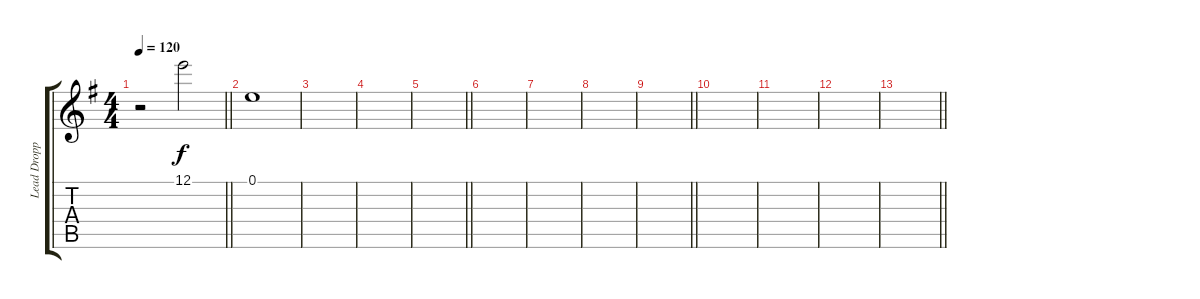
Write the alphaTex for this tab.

\track ("Lead Dropped D " "Lead Dropp") {instrument distortionguitar}
\staff {score tabs}
\tuning (E4 B3 G3 D3 A2 D2) {hide}
\ts (4 4)
\tempo 120
\clef g2
\barLineRight lightlight
\ks eminor
r.2{dy f} 12.1.2 |
\section ("" "")
0.1.1 |
|
|
\barLineRight lightlight
|
|
|
|
\barLineRight lightlight
|
|
|
|
\barLineRight lightlight
